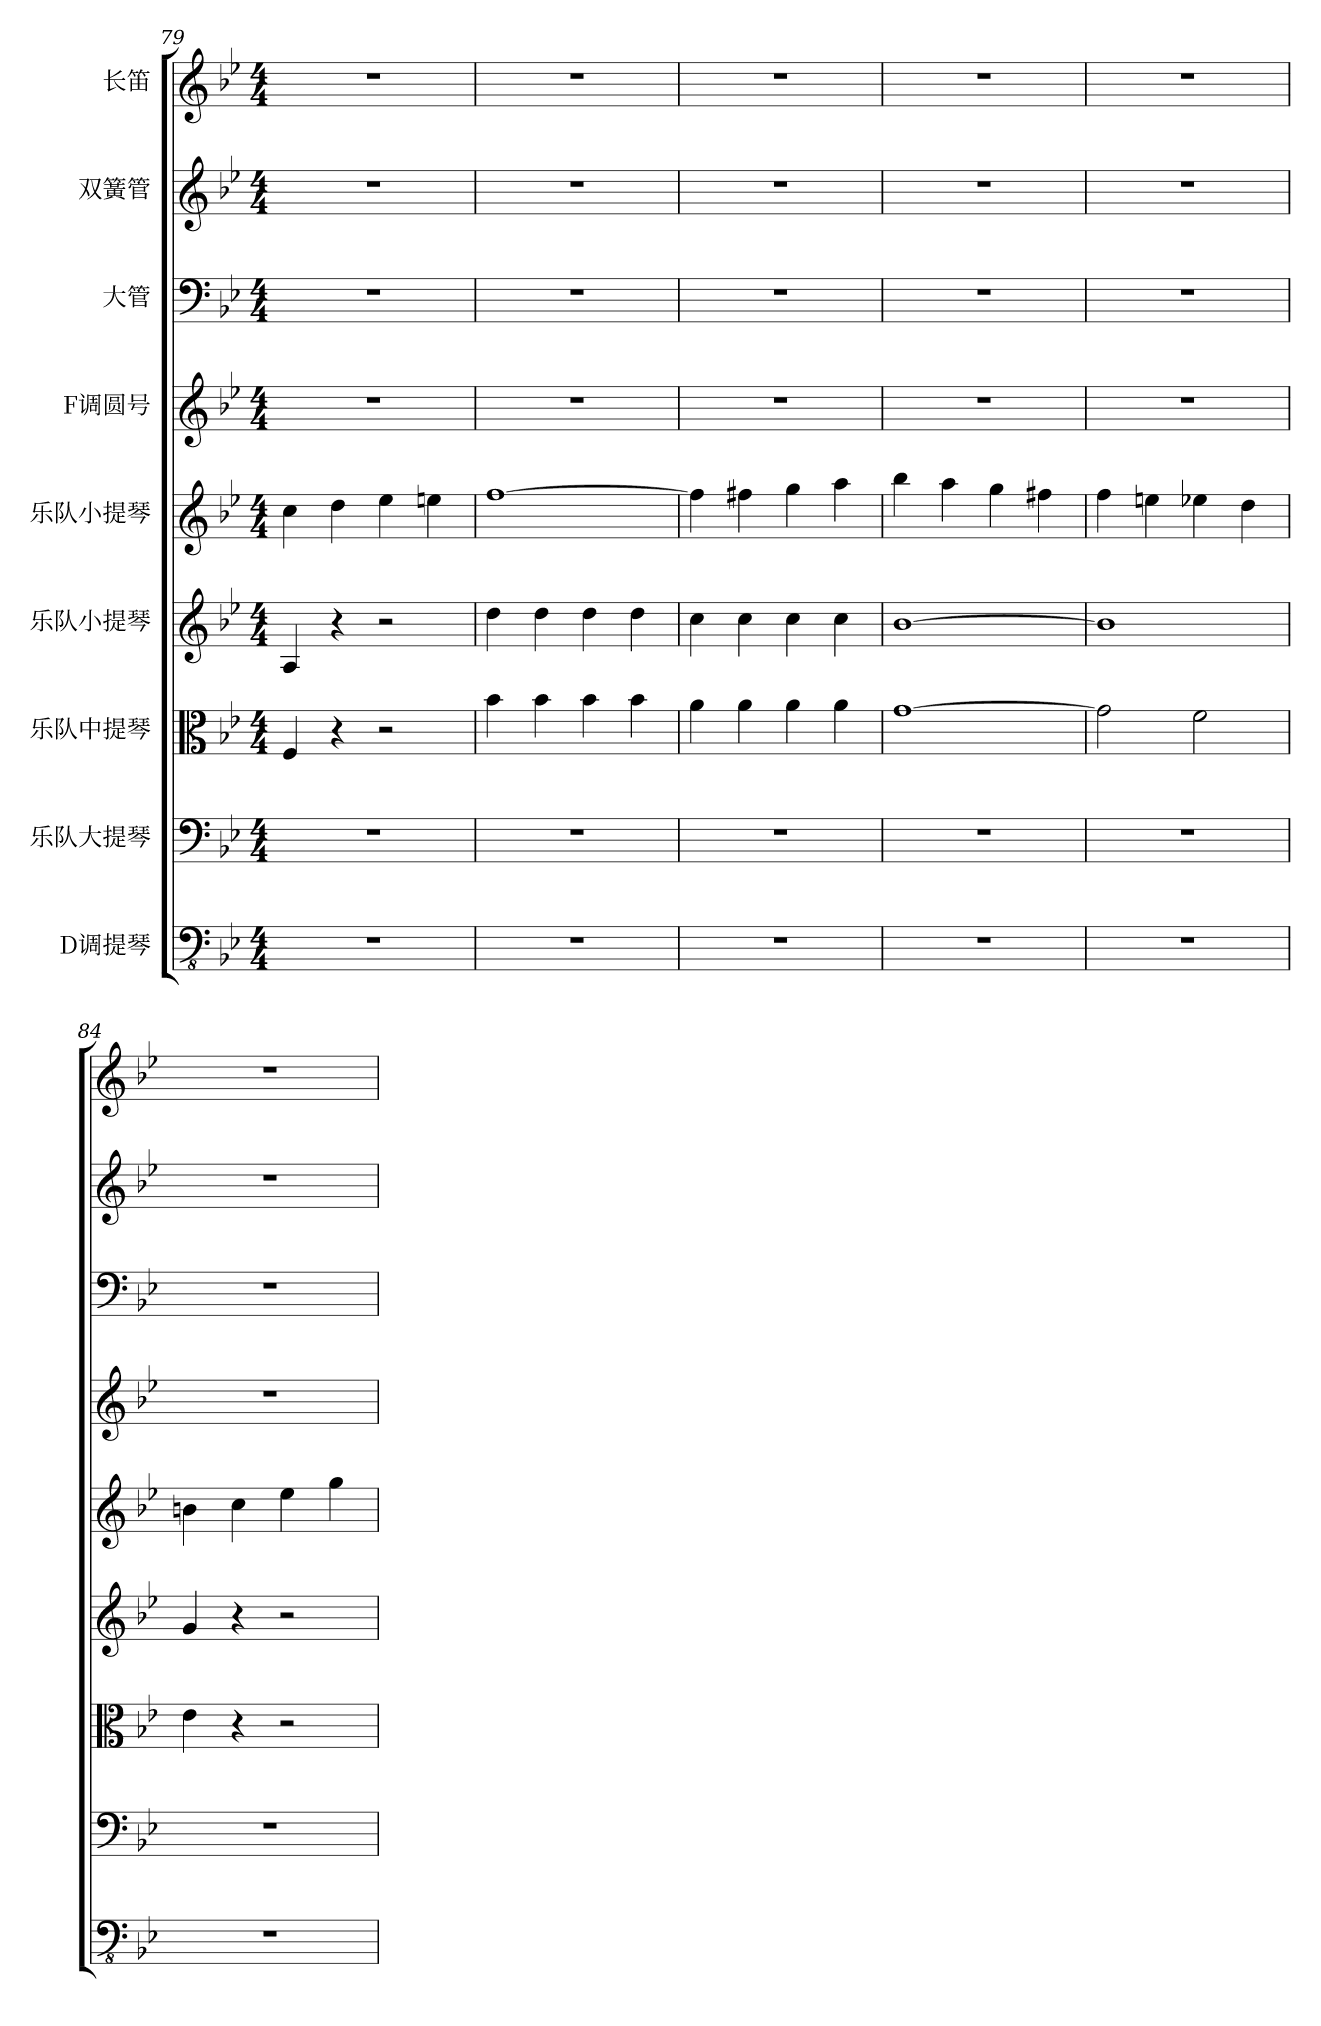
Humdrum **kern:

**kern	**kern	**kern	**kern	**kern	**kern	**kern	**kern	**kern
*part9	*part8	*part7	*part6	*part5	*part4	*part3	*part2	*part1
*staff9	*staff8	*staff7	*staff6	*staff5	*staff4	*staff3	*staff2	*staff1
*I"D调提琴	*I"乐队大提琴	*I"乐队中提琴	*I"乐队小提琴	*I"乐队小提琴	*I"F调圆号	*I"大管	*I"双簧管	*I"长笛
!!LO:PB:g=z
*clefFv4	*clefF4	*clefC3	*clefG2	*clefG2	*clefG2	*clefF4	*clefG2	*clefG2
*ITrd7c12	*	*	*	*	*ITrd4c7	*	*	*
*k[b-e-]	*k[b-e-]	*k[b-e-]	*k[b-e-]	*k[b-e-]	*k[b-e-a-]	*k[b-e-]	*k[b-e-]	*k[b-e-]
*M4/4	*M4/4	*M4/4	*M4/4	*M4/4	*M4/4	*M4/4	*M4/4	*M4/4
=79	=79	=79	=79	=79	=79	=79	=79	=79
1r	1r	4F/	4A/	4cc\	1r	1r	1r	1r
.	.	4r	4r	4dd\	.	.	.	.
.	.	2r	2r	4ee-\	.	.	.	.
.	.	.	.	4een\	.	.	.	.
=80	=80	=80	=80	=80	=80	=80	=80	=80
1r	1r	4b-\	4dd\	[1ff	1r	1r	1r	1r
.	.	4b-\	4dd\	.	.	.	.	.
.	.	4b-\	4dd\	.	.	.	.	.
.	.	4b-\	4dd\	.	.	.	.	.
=81	=81	=81	=81	=81	=81	=81	=81	=81
1r	1r	4a\	4cc\	4ff\]	1r	1r	1r	1r
.	.	4a\	4cc\	4ff#X\	.	.	.	.
.	.	4a\	4cc\	4gg\	.	.	.	.
.	.	4a\	4cc\	4aa\	.	.	.	.
=82	=82	=82	=82	=82	=82	=82	=82	=82
1r	1r	[1g	[1b-	4bb-\	1r	1r	1r	1r
.	.	.	.	4aa\	.	.	.	.
.	.	.	.	4gg\	.	.	.	.
.	.	.	.	4ff#X\	.	.	.	.
=83	=83	=83	=83	=83	=83	=83	=83	=83
1r	1r	2g\]	1b-]	4ff\	1r	1r	1r	1r
.	.	.	.	4een\	.	.	.	.
.	.	2f\	.	4ee-X\	.	.	.	.
.	.	.	.	4dd\	.	.	.	.
=84	=84	=84	=84	=84	=84	=84	=84	=84
1r	1r	4e-\	4g/	4bn\	1r	1r	1r	1r
.	.	4r	4r	4cc\	.	.	.	.
.	.	2r	2r	4ee-\	.	.	.	.
.	.	.	.	4gg\	.	.	.	.
=	=	=	=	=	=	=	=	=
*-	*-	*-	*-	*-	*-	*-	*-	*-
